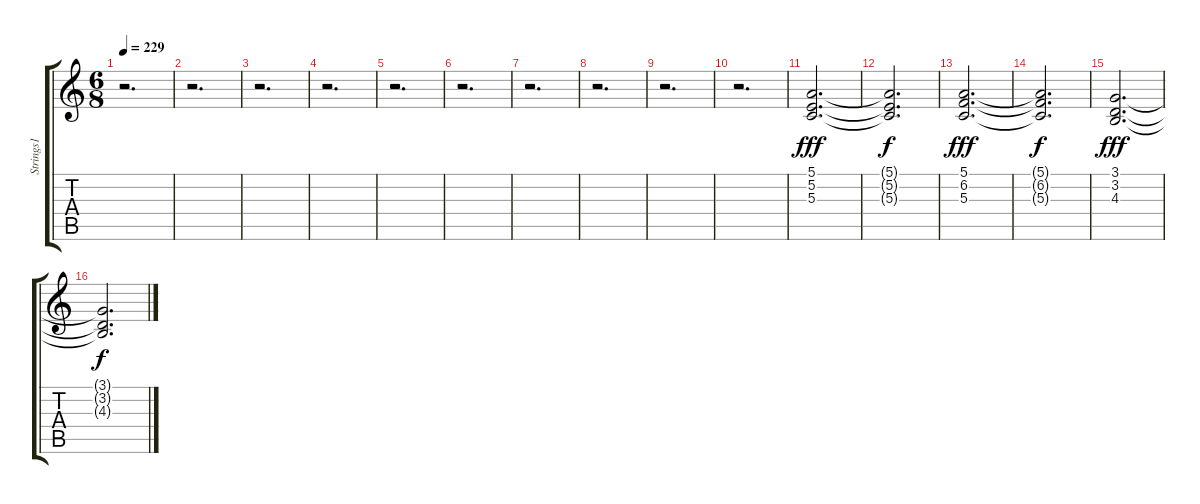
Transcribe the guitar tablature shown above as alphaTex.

\track ("Strings1" "Strings1") {instrument stringensemble1}
\staff {score tabs}
\tuning (E4 B3 G3 D3 A2 E2) {hide}
\ts (6 8)
\tempo 229
\clef g2
\ks c
r.2{d dy fff} |
r.2{d} |
r.2{d} |
r.2{d} |
r.2{d} |
r.2{d} |
r.2{d} |
r.2{d} |
r.2{d} |
r.2{d} |
(5.1 5.2 5.3).2{d} |
(5.1{t} 5.2{t} 5.3{t}).2{d dy f} |
(5.1 6.2 5.3).2{d dy fff} |
(5.1{t} 6.2{t} 5.3{t}).2{d dy f} |
(3.1 3.2 4.3).2{d dy fff} |
(3.1{t} 3.2{t} 4.3{t}).2{d dy f}
